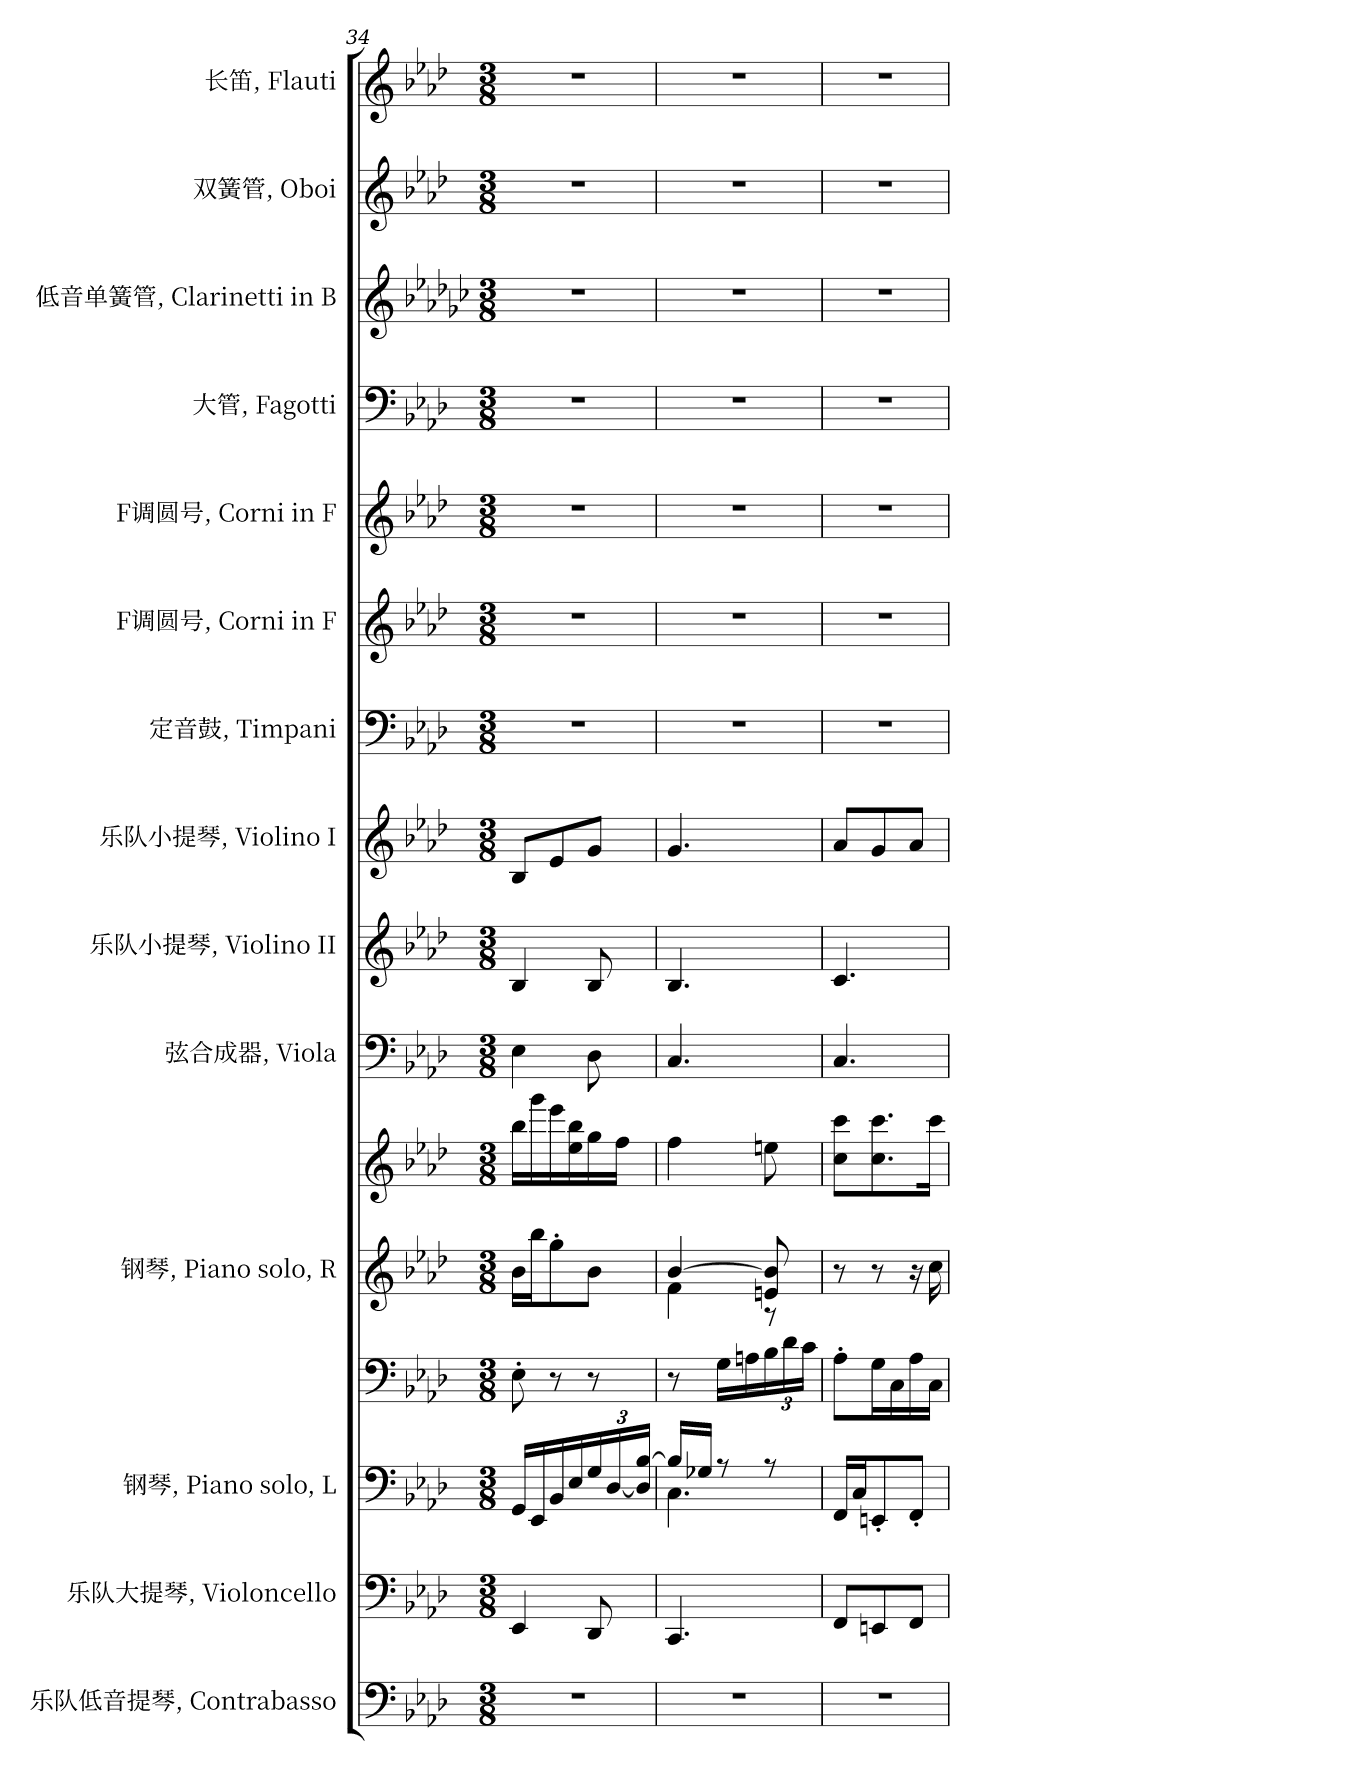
**kern	**kern	**kern	**kern	**kern	**kern	**kern	**kern	**kern	**kern	**kern	**kern	**kern	**kern	**kern	**kern
*part14	*part13	*part12	*part12	*part11	*part11	*part10	*part9	*part8	*part7	*part6	*part5	*part4	*part3	*part2	*part1
*staff16	*staff15	*staff14	*staff13	*staff12	*staff11	*staff10	*staff9	*staff8	*staff7	*staff6	*staff5	*staff4	*staff3	*staff2	*staff1
*I"乐队低音提琴, Contrabasso	*I"乐队大提琴, Violoncello	*I"钢琴, Piano solo, L	*	*I"钢琴, Piano solo, R	*	*I"弦合成器, Viola	*I"乐队小提琴, Violino II	*I"乐队小提琴, Violino I	*I"定音鼓, Timpani	*I"F调圆号, Corni in F	*I"F调圆号, Corni in F	*I"大管, Fagotti	*I"低音单簧管, Clarinetti in B	*I"双簧管, Oboi	*I"长笛, Flauti
*I'Cbs.	*	*I'Pno.	*	*I'Pno.	*	*	*	*	*I'Timp.	*	*	*	*	*I'Ob.	*I'Fl.
*clefF4	*clefF4	*clefF4	*clefF4	*clefG2	*clefG2	*clefF4	*clefG2	*clefG2	*clefF4	*clefG2	*clefG2	*clefF4	*clefG2	*clefG2	*clefG2
*ITrd7c12	*	*	*	*	*	*	*	*	*	*ITrd4c7	*ITrd4c7	*	*ITrd8c14	*	*
*k[b-e-a-d-]	*k[b-e-a-d-]	*k[b-e-a-d-]	*k[b-e-a-d-]	*k[b-e-a-d-]	*k[b-e-a-d-]	*k[b-e-a-d-]	*k[b-e-a-d-]	*k[b-e-a-d-]	*k[b-e-a-d-]	*k[b-e-a-d-g-]	*k[b-e-a-d-g-]	*k[b-e-a-d-]	*k[b-e-a-d-g-c-]	*k[b-e-a-d-]	*k[b-e-a-d-]
*M3/8	*M3/8	*M3/8	*M3/8	*M3/8	*M3/8	*M3/8	*M3/8	*M3/8	*M3/8	*M3/8	*M3/8	*M3/8	*M3/8	*M3/8	*M3/8
*MM29	*MM29	*MM29	*MM29	*MM29	*MM29	*MM29	*MM29	*MM29	*MM29	*MM29	*MM29	*MM29	*MM29	*MM29	*MM29
=34	=34	=34	=34	=34	=34	=34	=34	=34	=34	=34	=34	=34	=34	=34	=34
4.r	4EE-/	16GG/LL	8E-'\	16b-\LL	16bb-\LL	4E-\	4B-/	8B-/L	4.r	4.r	4.r	4.r	4.r	4.r	4.r
.	.	16EE-/	.	16bb-\J	16ggg\	.	.	.	.	.	.	.	.	.	.
.	.	16BB-/	8r	8gg'\	16eee-\	.	.	8e-/	.	.	.	.	.	.	.
.	.	16E-/	.	.	16ee-\ 16bb-\	.	.	.	.	.	.	.	.	.	.
*	*	*Xbrackettup	*	*	*	*	*	*	*	*	*	*	*	*	*
.	8DD-/	24G/	8r	8b-\J	16gg\	8D-\	8B-/	8g/J	.	.	.	.	.	.	.
.	.	[24D-/	.	.	.	.	.	.	.	.	.	.	.	.	.
.	.	.	.	.	16ff\JJ	.	.	.	.	.	.	.	.	.	.
.	.	24D-/] [24B-/JJ	.	.	.	.	.	.	.	.	.	.	.	.	.
=35	=35	=35	=35	=35	=35	=35	=35	=35	=35	=35	=35	=35	=35	=35	=35
*	*	*	*	*	*	*	*	*	*	*	*	*	*	*	*MM26
*	*	*^	*	*^	*	*	*	*	*	*	*	*	*	*	*
4.r	4.CC/	16B-/LL]	4.C\	8r	[4b-/	4f\	4ff\	4.C/	4.B-/	4.g/	4.r	4.r	4.r	4.r	4.r	4.r	4.r
.	.	16G-X/JJ	.	.	.	.	.	.	.	.	.	.	.	.	.	.	.
.	.	8r	.	16G\LL	.	.	.	.	.	.	.	.	.	.	.	.	.
.	.	.	.	16An\	.	.	.	.	.	.	.	.	.	.	.	.	.
*	*	*	*	*Xbrackettup	*	*	*	*	*	*	*	*	*	*	*	*	*
.	.	8r	.	24B-\	8en/ 8b-/]	8r	8een\	.	.	.	.	.	.	.	.	.	.
.	.	.	.	24d-\	.	.	.	.	.	.	.	.	.	.	.	.	.
.	.	.	.	24c\JJ	.	.	.	.	.	.	.	.	.	.	.	.	.
*	*	*v	*v	*	*v	*v	*	*	*	*	*	*	*	*	*	*	*
!!LO:PB:g=z
=36	=36	=36	=36	=36	=36	=36	=36	=36	=36	=36	=36	=36	=36	=36	=36
*	*	*	*	*	*	*	*	*	*	*	*	*	*	*	*MM26
4.r	8FF/L	16FF/LL	8A-'\L	8r	8cc\ 8ccc\L	4.C/	4.c/	8a-/L	4.r	4.r	4.r	4.r	4.r	4.r	4.r
.	.	16C/J	.	.	.	.	.	.	.	.	.	.	.	.	.
.	8EEn/	8EEn'/	16G\L	8r	8.cc\ 8.ccc\	.	.	8g/	.	.	.	.	.	.	.
.	.	.	16C\	.	.	.	.	.	.	.	.	.	.	.	.
.	8FF/J	8FF'/J	16A-\	16r	.	.	.	8a-/J	.	.	.	.	.	.	.
.	.	.	16C\JJ	16cc\	16ccc\Jk	.	.	.	.	.	.	.	.	.	.
=	=	=	=	=	=	=	=	=	=	=	=	=	=	=	=
*-	*-	*-	*-	*-	*-	*-	*-	*-	*-	*-	*-	*-	*-	*-	*-
